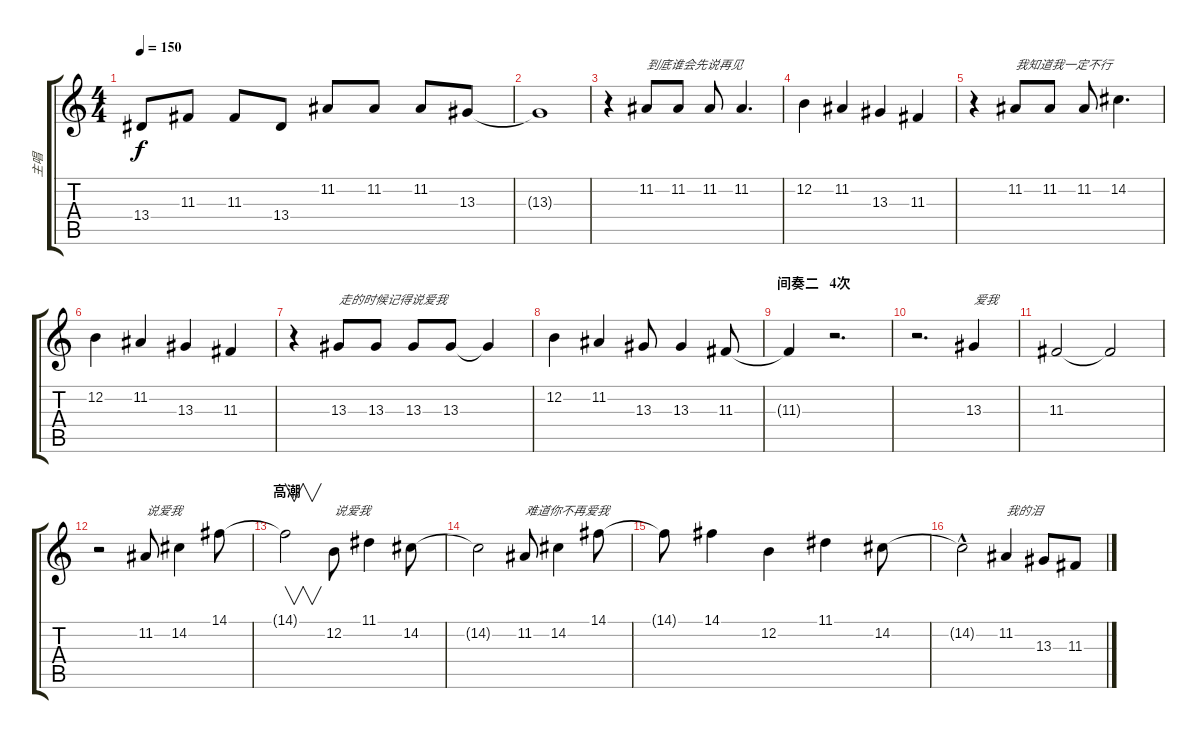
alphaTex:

\track ("主唱" "主唱") {instrument accordion}
\staff {score tabs}
\tuning (E4 B3 G3 D3 A2 E2) {hide}
\ts (4 4)
\tempo 150
\clef g2
\ks c
13.4.8{dy f} 11.3.8 11.3.8 13.4.8 11.2.8 11.2.8 11.2.8 13.3.8 |
13.3{t}.1 |
r.4 11.2.8{txt "到底谁会先说再见"} 11.2.8 11.2.8 11.2.4{d} |
12.2.4 11.2.4 13.3.4 11.3.4 |
r.4 11.2.8{txt "我知道我一定不行"} 11.2.8 11.2.8 14.2.4{d} |
12.2.4 11.2.4 13.3.4 11.3.4 |
r.4 13.3.8{txt "走的时候记得说爱我"} 13.3.8 13.3.8 13.3.8 13.3{t}.4 |
12.2.4 11.2.4 13.3.8 13.3.4 11.3.8 |
\section ("" "间奏二   4次")
11.3{t}.4 r.2{d} |
r.2{d} 13.3.4{txt "爱我"} |
11.3.2 11.3{t}.2 |
r.2 11.2.8{txt "说爱我"} 14.2.4 14.1.8 |
\section ("" "高潮")
14.1{t}.2{v} 12.2.8{txt "说爱我"} 11.1.4 14.2.8 |
14.2{t}.2 11.2.8{txt "难道你不再爱我"} 14.2.4 14.1.8 |
14.1{t}.8 14.1.4 12.2.4 11.1.4 14.2.8 |
14.2{hac t}.2 11.2.4{txt "我的泪"} 13.3.8 11.3.8
